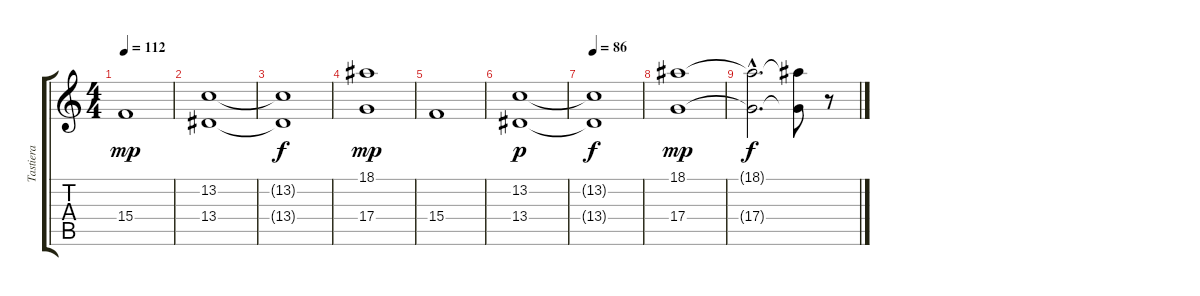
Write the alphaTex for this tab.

\track ("Tastiera" "Tastiera") {instrument stringensemble2}
\staff {score tabs}
\tuning (E4 B3 G3 D3 A2 E2) {hide}
\ts (4 4)
\tempo 112
\clef g2
\ks c
15.4.1{dy mp} |
(13.2 13.4).1 |
(13.2{t} 13.4{t}).1{dy f} |
(18.1 17.4).1{dy mp} |
15.4.1 |
(13.2 13.4).1{dy p} |
\tempo 86
(13.2{t} 13.4{t}).1{dy f} |
(18.1 17.4).1{dy mp} |
(18.1{hac t} 17.4{hac t}).2{d dy f} (18.1{t} 17.4{t}).8 r.8
